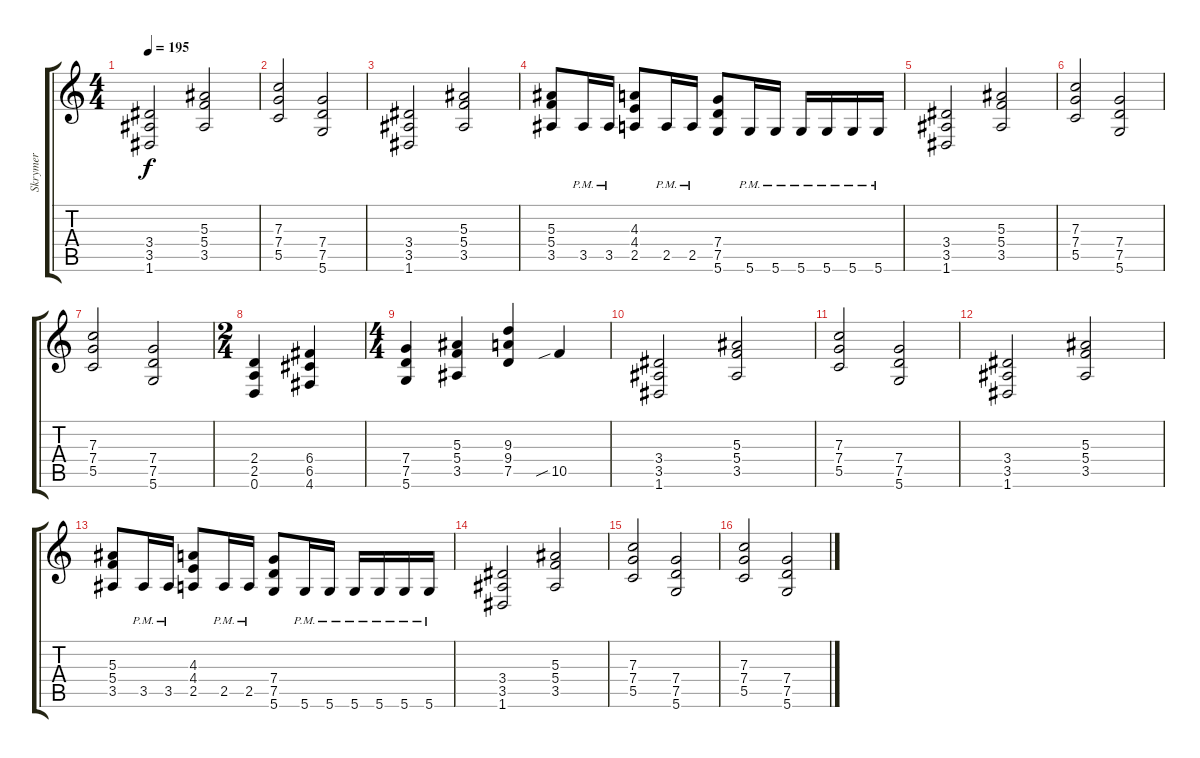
\track ("Skrymer" "Skrymer") {instrument overdrivenguitar}
\staff {score tabs}
\tuning (D4 A3 F3 C3 G2 D2) {hide}
\ts (4 4)
\tempo 195
\clef g2
\ks c
(3.4 3.5 1.6).2{dy f} (5.3 5.4 3.5).2 |
(7.3 7.4 5.5).2 (7.4 7.5 5.6).2 |
(3.4 3.5 1.6).2 (5.3 5.4 3.5).2 |
(5.3 5.4 3.5).8 3.5{pm}.16 3.5{pm}.16 (4.3 4.4 2.5).8 2.5{pm}.16 2.5{pm}.16 (7.4 7.5 5.6).8 5.6{pm}.16 5.6{pm}.16 5.6{pm}.16 5.6{pm}.16 5.6{pm}.16 5.6{pm}.16 |
(3.4 3.5 1.6).2 (5.3 5.4 3.5).2 |
(7.3 7.4 5.5).2 (7.4 7.5 5.6).2 |
(7.3 7.4 5.5).2 (7.4 7.5 5.6).2 |
\ts (2 4)
(2.4 2.5 0.6).4 (6.4 6.5 4.6).4 |
\ts (4 4)
(7.4 7.5 5.6).4 (5.3 5.4 3.5).4 (9.3 9.4 7.5).4 10.5{sib}.4 |
(3.4 3.5 1.6).2 (5.3 5.4 3.5).2 |
(7.3 7.4 5.5).2 (7.4 7.5 5.6).2 |
(3.4 3.5 1.6).2 (5.3 5.4 3.5).2 |
(5.3 5.4 3.5).8 3.5{pm}.16 3.5{pm}.16 (4.3 4.4 2.5).8 2.5{pm}.16 2.5{pm}.16 (7.4 7.5 5.6).8 5.6{pm}.16 5.6{pm}.16 5.6{pm}.16 5.6{pm}.16 5.6{pm}.16 5.6{pm}.16 |
(3.4 3.5 1.6).2 (5.3 5.4 3.5).2 |
(7.3 7.4 5.5).2 (7.4 7.5 5.6).2 |
(7.3 7.4 5.5).2 (7.4 7.5 5.6).2
